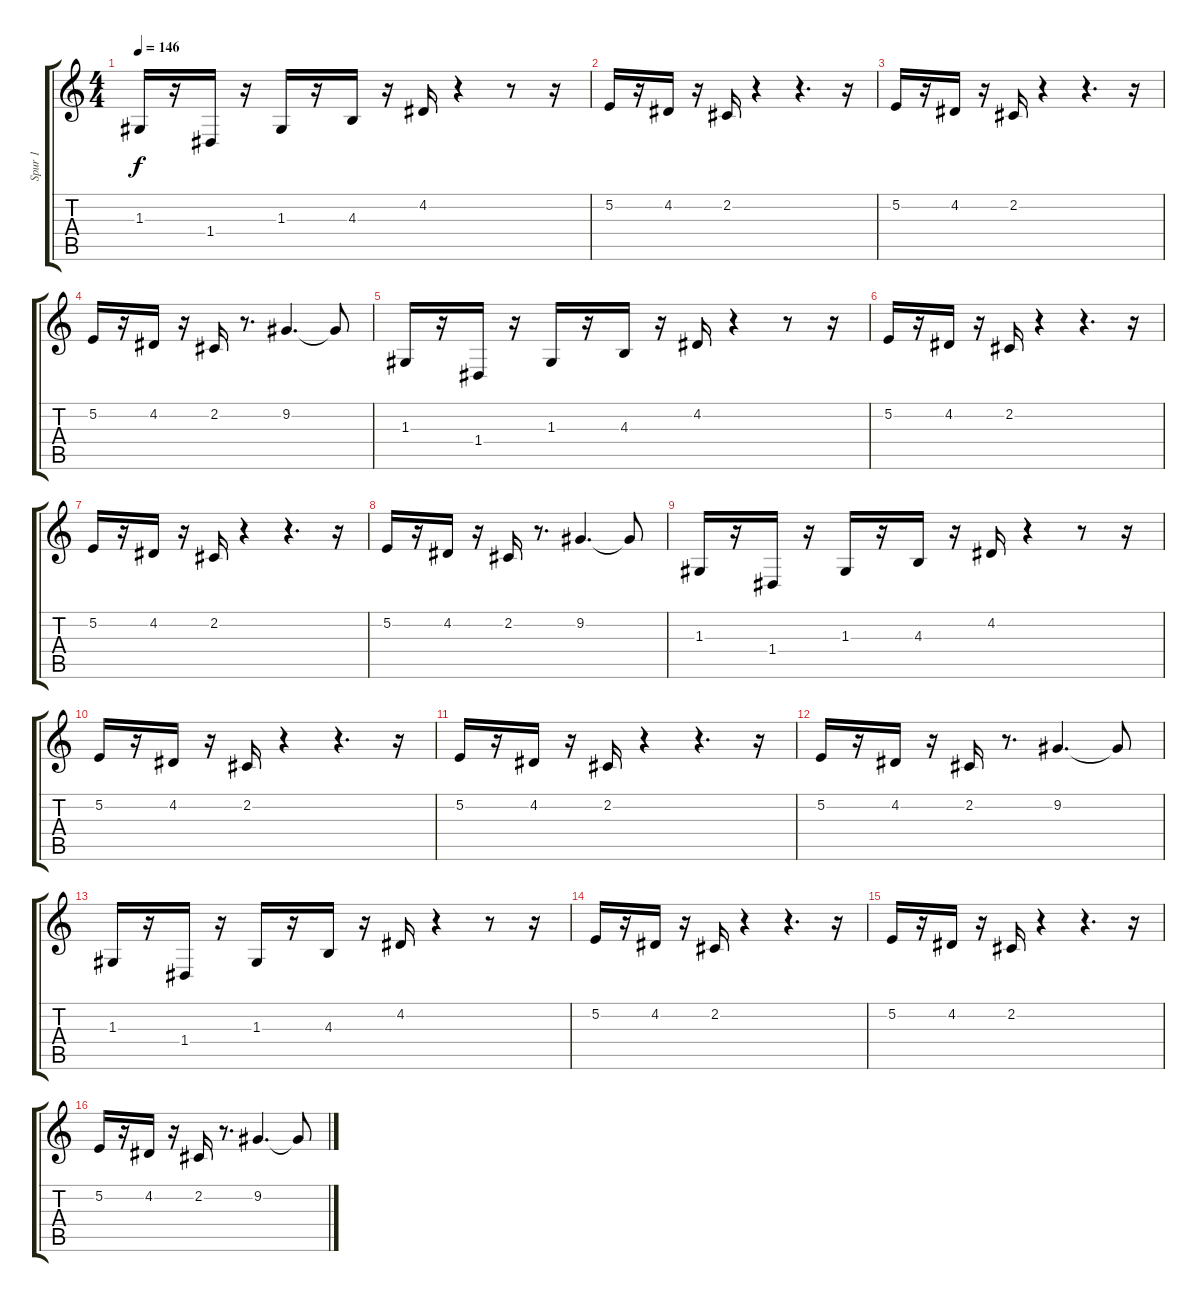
\track ("Spur 1" "Spur 1") {instrument lead2sawtooth}
\staff {score tabs}
\tuning (E4 B3 G3 D3 A2 E2) {hide}
\ts (4 4)
\tempo 146
\clef g2
\ks c
1.3.16{dy f instrument lead2sawtooth} r.16 1.4.16 r.16 1.3.16 r.16 4.3.16 r.16 4.2.16 r.4 r.8 r.16 |
5.2.16 r.16 4.2.16 r.16 2.2.16 r.4 r.4{d} r.16 |
5.2.16 r.16 4.2.16 r.16 2.2.16 r.4 r.4{d} r.16 |
5.2.16 r.16 4.2.16 r.16 2.2.16 r.8{d} 9.2.4{d} 9.2{t}.8 |
1.3.16 r.16 1.4.16 r.16 1.3.16 r.16 4.3.16 r.16 4.2.16 r.4 r.8 r.16 |
5.2.16 r.16 4.2.16 r.16 2.2.16 r.4 r.4{d} r.16 |
5.2.16 r.16 4.2.16 r.16 2.2.16 r.4 r.4{d} r.16 |
5.2.16 r.16 4.2.16 r.16 2.2.16 r.8{d} 9.2.4{d} 9.2{t}.8 |
1.3.16 r.16 1.4.16 r.16 1.3.16 r.16 4.3.16 r.16 4.2.16 r.4 r.8 r.16 |
5.2.16 r.16 4.2.16 r.16 2.2.16 r.4 r.4{d} r.16 |
5.2.16 r.16 4.2.16 r.16 2.2.16 r.4 r.4{d} r.16 |
5.2.16 r.16 4.2.16 r.16 2.2.16 r.8{d} 9.2.4{d} 9.2{t}.8 |
1.3.16 r.16 1.4.16 r.16 1.3.16 r.16 4.3.16 r.16 4.2.16 r.4 r.8 r.16 |
5.2.16 r.16 4.2.16 r.16 2.2.16 r.4 r.4{d} r.16 |
5.2.16 r.16 4.2.16 r.16 2.2.16 r.4 r.4{d} r.16 |
5.2.16 r.16 4.2.16 r.16 2.2.16 r.8{d} 9.2.4{d} 9.2{t}.8
